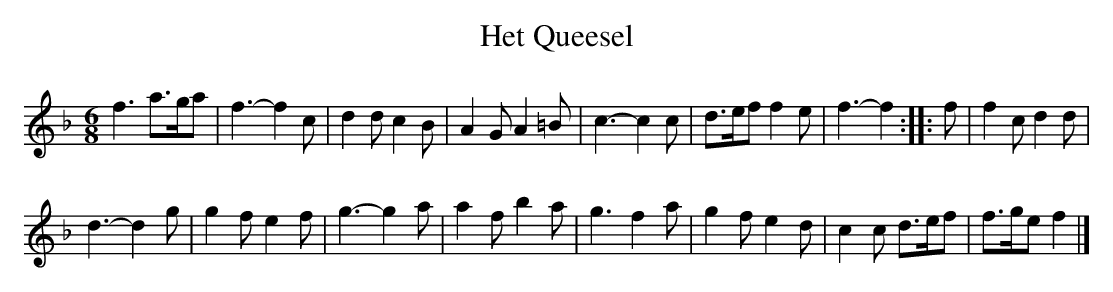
X:1
T:Het Queesel
M:6/8
K:Fmaj
f3a>ga|f3-f2c|d2dc2B|A2GA2=B|c3-c2c|d>eff2e|f3-f2:||:f|f2cd2d|
d3-d2g|g2fe2f|g3-g2a|a2fb2a|g3f2a|g2fe2d|c2c d>ef|f>gef2|]
